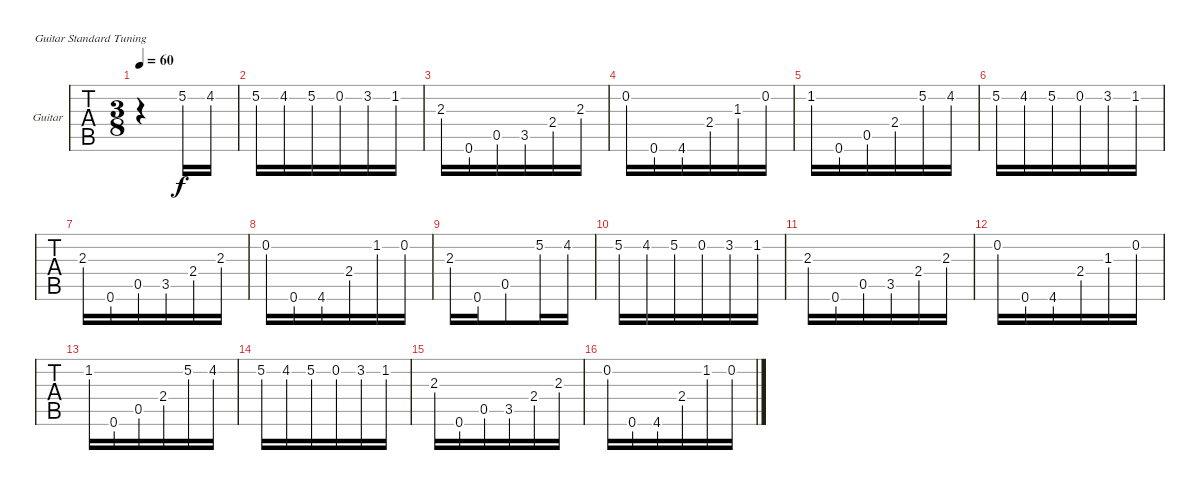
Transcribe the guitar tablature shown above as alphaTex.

\bracketExtendMode groupsimilarinstruments
\firstSystemTrackNameOrientation horizontal
\otherSystemsTrackNameOrientation horizontal
\track ("Classic Guitar" "Guitar") {instrument acousticguitarsteel}
\staff {tabs}
\tuning (E4 B3 G3 D3 A2 E2)
\ts (3 8)
\tempo 60
\clef g2
\ks c
r.4{dy f instrument acousticguitarsteel} 5.2.16 4.2.16 |
5.2.16 4.2.16 5.2.16 0.2.16 3.2.16 1.2.16 |
2.3.16 0.6.16 0.5.16 3.5.16 2.4.16 2.3.16 |
0.2.16 0.6.16 4.6.16 2.4.16 1.3.16 0.2.16 |
1.2.16 0.6.16 0.5.16 2.4.16 5.2.16 4.2.16 |
5.2.16 4.2.16 5.2.16 0.2.16 3.2.16 1.2.16 |
2.3.16 0.6.16 0.5.16 3.5.16 2.4.16 2.3.16 |
0.2.16 0.6.16 4.6.16 2.4.16 1.2.16 0.2.16 |
2.3.16 0.6.16 0.5.8 5.2.16 4.2.16 |
5.2.16 4.2.16 5.2.16 0.2.16 3.2.16 1.2.16 |
2.3.16 0.6.16 0.5.16 3.5.16 2.4.16 2.3.16 |
0.2.16 0.6.16 4.6.16 2.4.16 1.3.16 0.2.16 |
1.2.16 0.6.16 0.5.16 2.4.16 5.2.16 4.2.16 |
5.2.16 4.2.16 5.2.16 0.2.16 3.2.16 1.2.16 |
2.3.16 0.6.16 0.5.16 3.5.16 2.4.16 2.3.16 |
0.2.16 0.6.16 4.6.16 2.4.16 1.2.16 0.2.16
